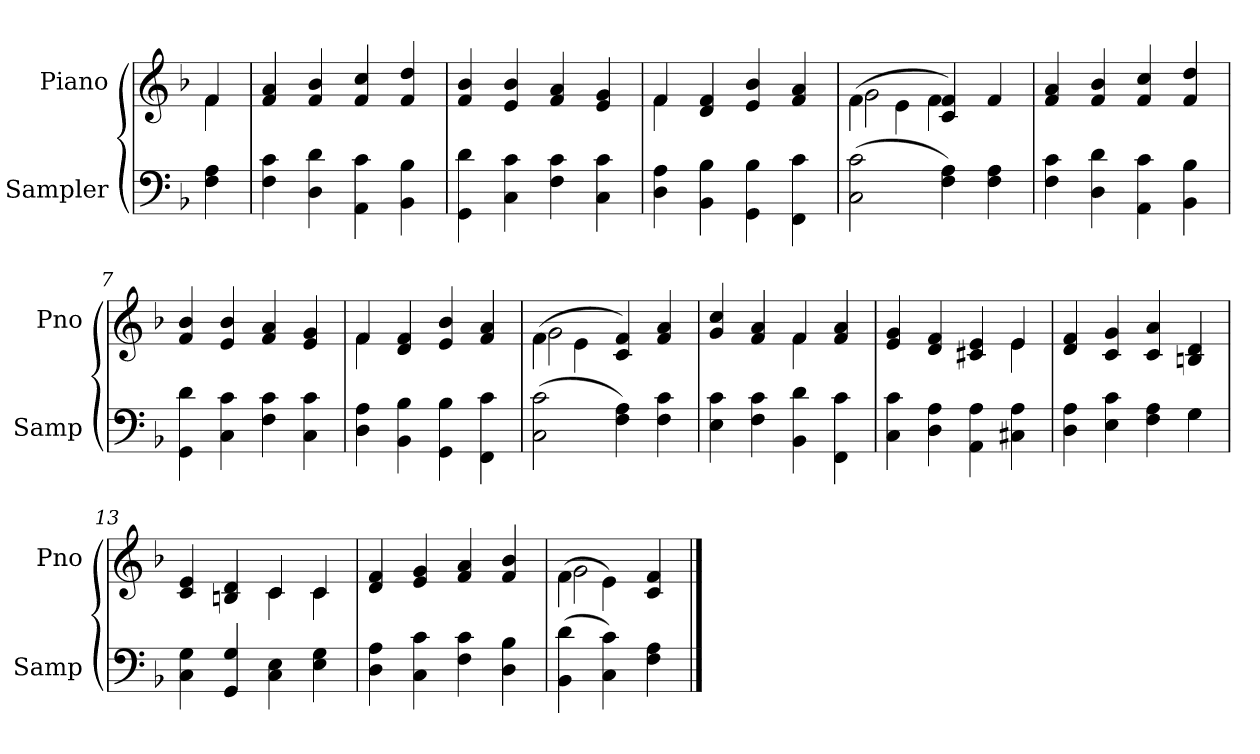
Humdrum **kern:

**kern	**kern
*part2	*part1
*staff2	*staff1
*I"Sampler	*I"Piano
*I'Samp	*I'Pno
*clefF4	*clefG2
*k[b-]	*k[b-]
*F:	*F:
=1	=1
*	*^
4F 4A	4f/	4f
*	*v	*v
=2	=2
4F 4c	4f 4a
4D 4d	4f 4b-
4AA 4c	4f 4cc
4BB- 4B-	4f 4dd
=3	=3
4GG 4d	4f 4b-
4C 4c	4e 4b-
4F 4c	4f 4a
4C 4c	4e 4g
=4	=4
*	*^
4D 4A	4f/	4f
4BB- 4B-	4d 4f	2.ryy
4GG 4B-	4e 4b-	.
4FF 4c	4f 4a	.
=5	=5	=5
(2C 2c	(4f\	2g
.	4e\	.
4F 4A)	4c 4f)	4f
4F 4A	4f/	4ryy
*	*v	*v
=6	=6
4F 4c	4f 4a
4D 4d	4f 4b-
4AA 4c	4f 4cc
4BB- 4B-	4f 4dd
=7	=7
4GG 4d	4f 4b-
4C 4c	4e 4b-
4F 4c	4f 4a
4C 4c	4e 4g
=8	=8
*	*^
4D 4A	4f/	4f
4BB- 4B-	4d 4f	2.ryy
4GG 4B-	4e 4b-	.
4FF 4c	4f 4a	.
=9	=9	=9
(2C 2c	(4f\	2g
.	4e\	.
4F 4A)	4c 4f)	2ryy
4F 4c	4f 4a	.
=10	=10	=10
4E 4c	4g 4cc	2ryy
4F 4c	4f 4a	.
4BB- 4d	4f/	4f
4FF 4c	4f 4a	4ryy
=11	=11	=11
4C 4c	4e 4g	2.ryy
4D 4A	4d 4f	.
4AA 4A	4c#X 4e	.
4C#X 4A	4e/	4e
*	*v	*v
=12	=12
*^	*
4D 4A	2.ryy	4d 4f
4E 4c	.	4c 4g
4F 4A	.	4c 4a
4G\	4G	4Bn 4d
*v	*v	*
=13	=13
*	*^
4C 4G	4c 4e	2ryy
4GG 4G	4Bn 4d	.
4C 4E	4c/	4c
4E 4G	4c/	4c
*	*v	*v
=14	=14
4D 4A	4d 4f
4C 4c	4e 4g
4F 4c	4f 4a
4D 4B-	4f 4b-
=15	=15
*	*^
(4BB- 4d	(4f\	2g
4C 4c)	4e\)	.
4F 4A	4c 4f	4ryy
*	*v	*v
==	==
*-	*-
